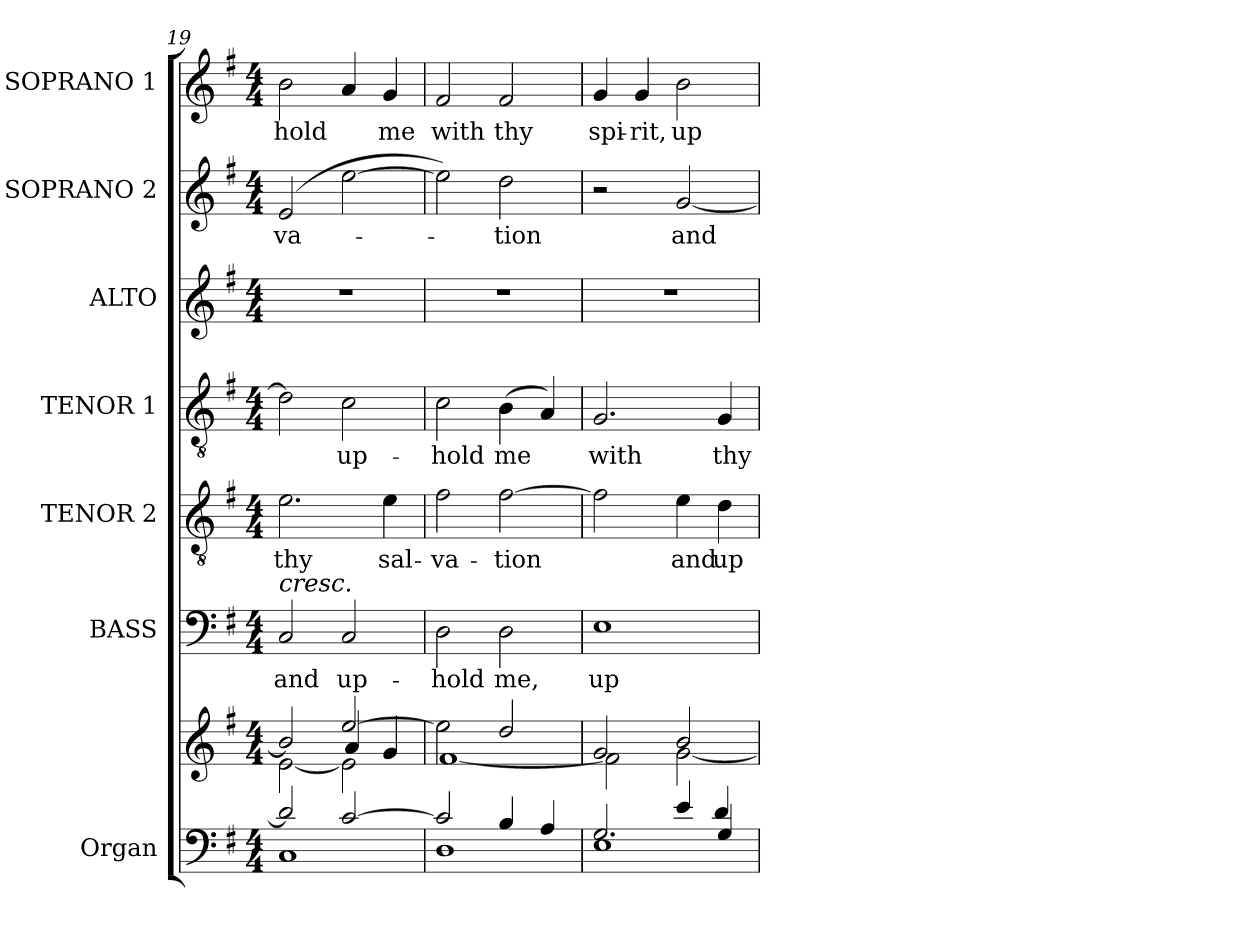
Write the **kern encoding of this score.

**kern	**kern	**kern	**text	**kern	**text	**kern	**text	**kern	**kern	**text	**kern	**text
*part7	*part7	*part6	*part6	*part5	*part5	*part4	*part4	*part3	*part2	*part2	*part1	*part1
*staff8	*staff7	*staff6	*staff6	*staff5	*staff5	*staff4	*staff4	*staff3	*staff2	*staff2	*staff1	*staff1
*I"Organ	*	*I"BASS	*	*I"TENOR 2	*	*I"TENOR 1	*	*I"ALTO	*I"SOPRANO 2	*	*I"SOPRANO 1	*
*I'Org.	*	*I'B.	*	*I'T2.	*	*I'T1.	*	*I'A.	*I'S2.	*	*I'S1.	*
*clefF4	*clefG2	*clefF4	*	*clefGv2	*	*clefGv2	*	*clefG2	*clefG2	*	*clefG2	*
*	*	*	*	*ITrd7c12	*	*ITrd7c12	*	*	*	*	*	*
*k[f#]	*k[f#]	*k[f#]	*	*k[f#]	*	*k[f#]	*	*k[f#]	*k[f#]	*	*k[f#]	*
*G:	*G:	*G:	*	*G:	*	*G:	*	*G:	*G:	*	*G:	*
*M4/4	*M4/4	*M4/4	*	*M4/4	*	*M4/4	*	*M4/4	*M4/4	*	*M4/4	*
=19	=19	=19	=19	=19	=19	=19	=19	=19	=19	=19	=19	=19
*^	*^	*	*	*	*	*	*	*	*	*	*	*
*	*	*	*^	*	*	*	*	*	*	*	*	*	*	*
!	!	!	!	!	!	!LO:LY:b:color=#000000	!	!	!	!	!	!	!	!	!
!	!	!	!	!	!	!	!	!LO:LY:b:color=#000000	!	!	!	!	!	!	!
!	!	!	!	!	!	!	!	!	!	!	!	!	!LO:LY:b:color=#000000	!	!
!	!	!	!	!	!LO:TX:a:i:t=cresc.	!	!	!	!	!	!	!	!	!	!
!	!	!	!	!	!	!	!	!	!	!	!	!	!	!	!LO:LY:b:color=#000000
2di/]	1Ci	2bi/]	[2ei\	2ryy	2Ci/	and	2.Ei\	thy	2Di\]	.	1r	(2ei/	-va-	2bi\	-hold
!	!	!	!	!	!	!LO:LY:b:color=#000000	!	!	!	!	!	!	!	!	!
!	!	!	!	!	!	!	!	!	!	!LO:LY:b:color=#000000	!	!	!	!	!
[2ci/	.	[2eei/	2ei\]	4ai/	2Ci/	up-	.	.	2Ci\	up-	.	[2eei\	.	4ai/	.
!	!	!	!	!	!	!	!	!LO:LY:b:color=#000000	!	!	!	!	!	!	!
!	!	!	!	!	!	!	!	!	!	!	!	!	!	!	!LO:LY:b:color=#000000
.	.	.	.	4gi/	.	.	4Ei\	sal-	.	.	.	.	.	4gi/	me
*	*	*	*v	*v	*	*	*	*	*	*	*	*	*	*	*
=20	=20	=20	=20	=20	=20	=20	=20	=20	=20	=20	=20	=20	=20	=20
*	*	*	*^	*	*	*	*	*	*	*	*	*	*	*
!	!	!	!	!	!	!LO:LY:b:color=#000000	!	!	!	!	!	!	!	!	!
*	*	*	*v	*v	*	*	*	*	*	*	*	*	*	*	*
*	*	*	*^	*	*	*	*	*	*	*	*	*	*	*
!	!	!	!	!	!	!	!	!LO:LY:b:color=#000000	!	!	!	!	!	!	!
*	*	*	*v	*v	*	*	*	*	*	*	*	*	*	*	*
*	*	*	*^	*	*	*	*	*	*	*	*	*	*	*
!	!	!	!	!	!	!	!	!	!	!LO:LY:b:color=#000000	!	!	!	!	!
*	*	*	*v	*v	*	*	*	*	*	*	*	*	*	*	*
*	*	*	*^	*	*	*	*	*	*	*	*	*	*	*
!	!	!	!	!	!	!	!	!	!	!	!	!	!	!	!LO:LY:b:color=#000000
*	*	*	*v	*v	*	*	*	*	*	*	*	*	*	*	*
2ci/]	1Di	2eei\]	[1f#i	2Di\	-hold	2F#i\	-va-	2Ci\	-hold	1r	2eei\])	.	2f#i/	with
!	!	!	!	!	!LO:LY:b:color=#000000	!	!	!	!	!	!	!	!	!
!	!	!	!	!	!	!	!LO:LY:b:color=#000000	!	!	!	!	!	!	!
!	!	!	!	!	!	!	!	!	!LO:LY:b:color=#000000	!	!	!	!	!
!	!	!	!	!	!	!	!	!	!	!	!	!LO:LY:b:color=#000000	!	!
!	!	!	!	!	!	!	!	!	!	!	!	!	!	!LO:LY:b:color=#000000
4Bi/	.	2ddi/	.	2Di\	me,	[2F#i\	-tion	(4BBi\	me	.	2ddi\	-tion	2f#i/	thy
4Ai/	.	.	.	.	.	.	.	4AAi/)	.	.	.	.	.	.
=21	=21	=21	=21	=21	=21	=21	=21	=21	=21	=21	=21	=21	=21	=21
*	*^	*	*	*	*	*	*	*	*	*	*	*	*	*
!	!	!	!	!	!	!LO:LY:b:color=#000000	!	!	!	!	!	!	!	!	!
!	!	!	!	!	!	!	!	!	!	!LO:LY:b:color=#000000	!	!	!	!	!
!	!	!	!	!	!	!	!	!	!	!	!	!	!	!	!LO:LY:b:color=#000000
2.Gi/	1Ei	2ryy	2gi/	2f#i\]	1Ei	up-	2F#i\]	.	2.GGi/	with	1r	2r	.	4gi/	spi-
!	!	!	!	!	!	!	!	!	!	!	!	!	!	!	!LO:LY:b:color=#000000
.	.	.	.	.	.	.	.	.	.	.	.	.	.	4gi/	-rit,
!	!	!	!	!	!	!	!	!LO:LY:b:color=#000000	!	!	!	!	!	!	!
!	!	!	!	!	!	!	!	!	!	!	!	!	!LO:LY:b:color=#000000	!	!
!	!	!	!	!	!	!	!	!	!	!	!	!	!	!	!LO:LY:b:color=#000000
.	.	4ei/	2bi/	[2gi\	.	.	4Ei\	and	.	.	.	[2gi/	and	2bi\	up-
!	!	!	!	!	!	!	!	!LO:LY:b:color=#000000	!	!	!	!	!	!	!
!	!	!	!	!	!	!	!	!	!	!LO:LY:b:color=#000000	!	!	!	!	!
4Gi/	.	4di/	.	.	.	.	4Di\	up-	4GGi/	thy	.	.	.	.	.
*v	*v	*v	*	*	*	*	*	*	*	*	*	*	*	*	*
*	*v	*v	*	*	*	*	*	*	*	*	*	*	*
=	=	=	=	=	=	=	=	=	=	=	=	=
*-	*-	*-	*-	*-	*-	*-	*-	*-	*-	*-	*-	*-
